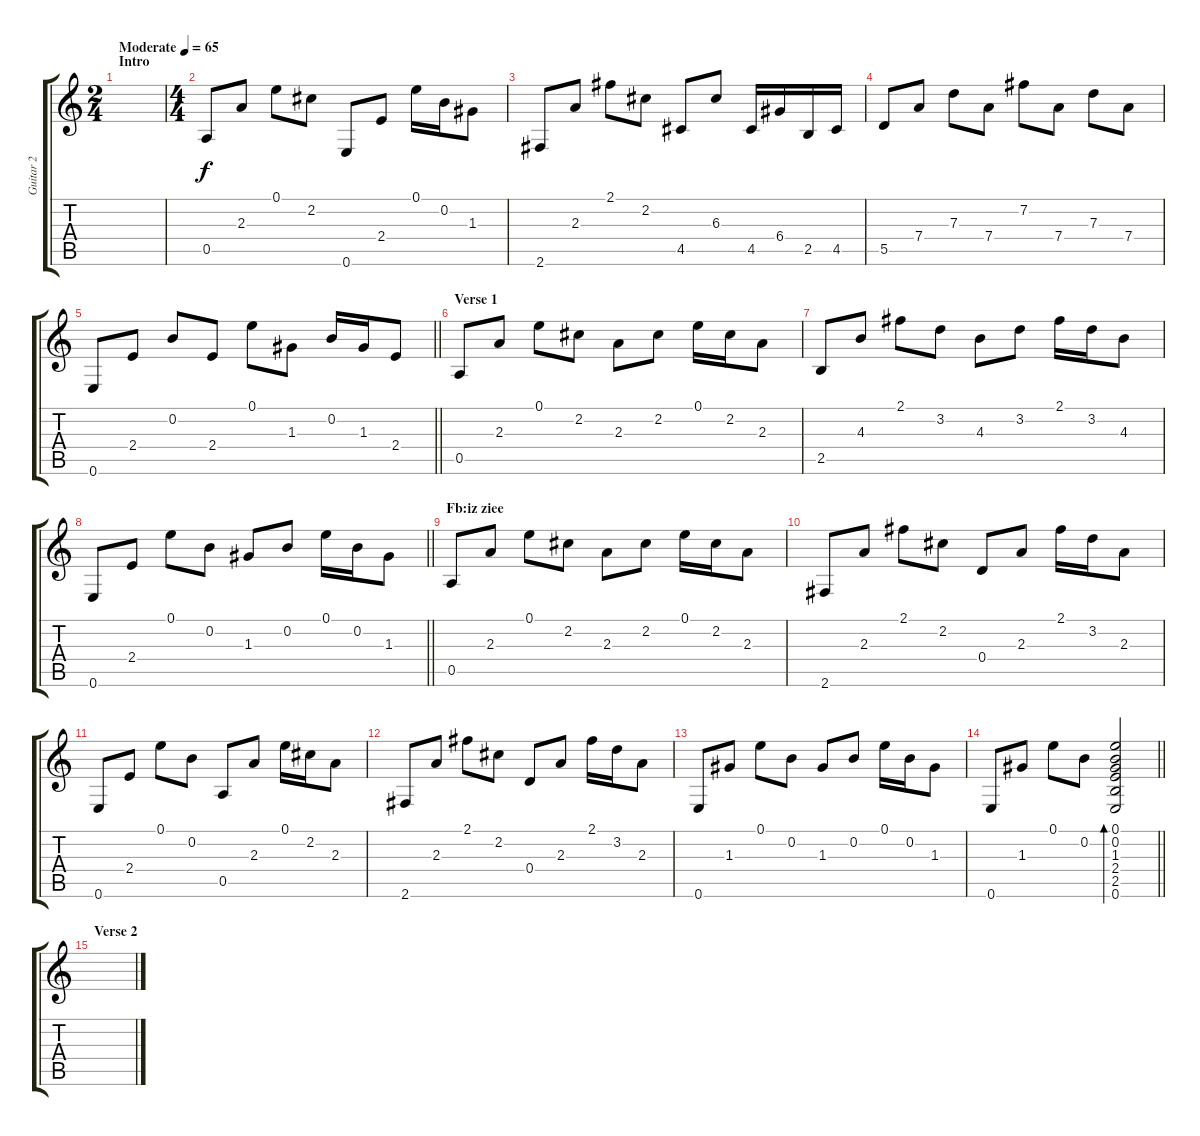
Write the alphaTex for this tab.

\track ("Guitar 2" "Guitar 2") {instrument acousticguitarsteel}
\staff {score tabs}
\tuning (E4 B3 G3 D3 A2 E2) {hide}
\ts (2 4)
\section ("" "Intro")
\tempo (65 "Moderate")
\clef g2
\ks c
|
\ts (4 4)
0.5.8 2.3.8 0.1.8 2.2.8 0.6.8 2.4.8 0.1.16 0.2.16 1.3.8 |
2.6.8 2.3.8 2.1.8 2.2.8 4.5.8 6.3.8 4.5.16 6.4.16 2.5.16 4.5.16 |
5.5.8 7.4.8 7.3.8 7.4.8 7.2.8 7.4.8 7.3.8 7.4.8 |
\barLineRight lightlight
0.6.8 2.4.8 0.2.8 2.4.8 0.1.8 1.3.8 0.2.16 1.3.16 2.4.8 |
\section ("" "Verse 1")
0.5.8 2.3.8 0.1.8 2.2.8 2.3.8 2.2.8 0.1.16 2.2.16 2.3.8 |
2.5.8 4.3.8 2.1.8 3.2.8 4.3.8 3.2.8 2.1.16 3.2.16 4.3.8 |
\barLineRight lightlight
0.6.8 2.4.8 0.1.8 0.2.8 1.3.8 0.2.8 0.1.16 0.2.16 1.3.8 |
\section ("" "Fb:iz ziee")
0.5.8 2.3.8 0.1.8 2.2.8 2.3.8 2.2.8 0.1.16 2.2.16 2.3.8 |
2.6.8 2.3.8 2.1.8 2.2.8 0.4.8 2.3.8 2.1.16 3.2.16 2.3.8 |
0.6.8 2.4.8 0.1.8 0.2.8 0.5.8 2.3.8 0.1.16 2.2.16 2.3.8 |
2.6.8 2.3.8 2.1.8 2.2.8 0.4.8 2.3.8 2.1.16 3.2.16 2.3.8 |
0.6.8 1.3.8 0.1.8 0.2.8 1.3.8 0.2.8 0.1.16 0.2.16 1.3.8 |
\barLineRight lightlight
0.6.8 1.3.8 0.1.8 0.2.8 (0.1 0.2 1.3 2.4 2.5 0.6).2{bd 120} |
\section ("" "Verse 2")
